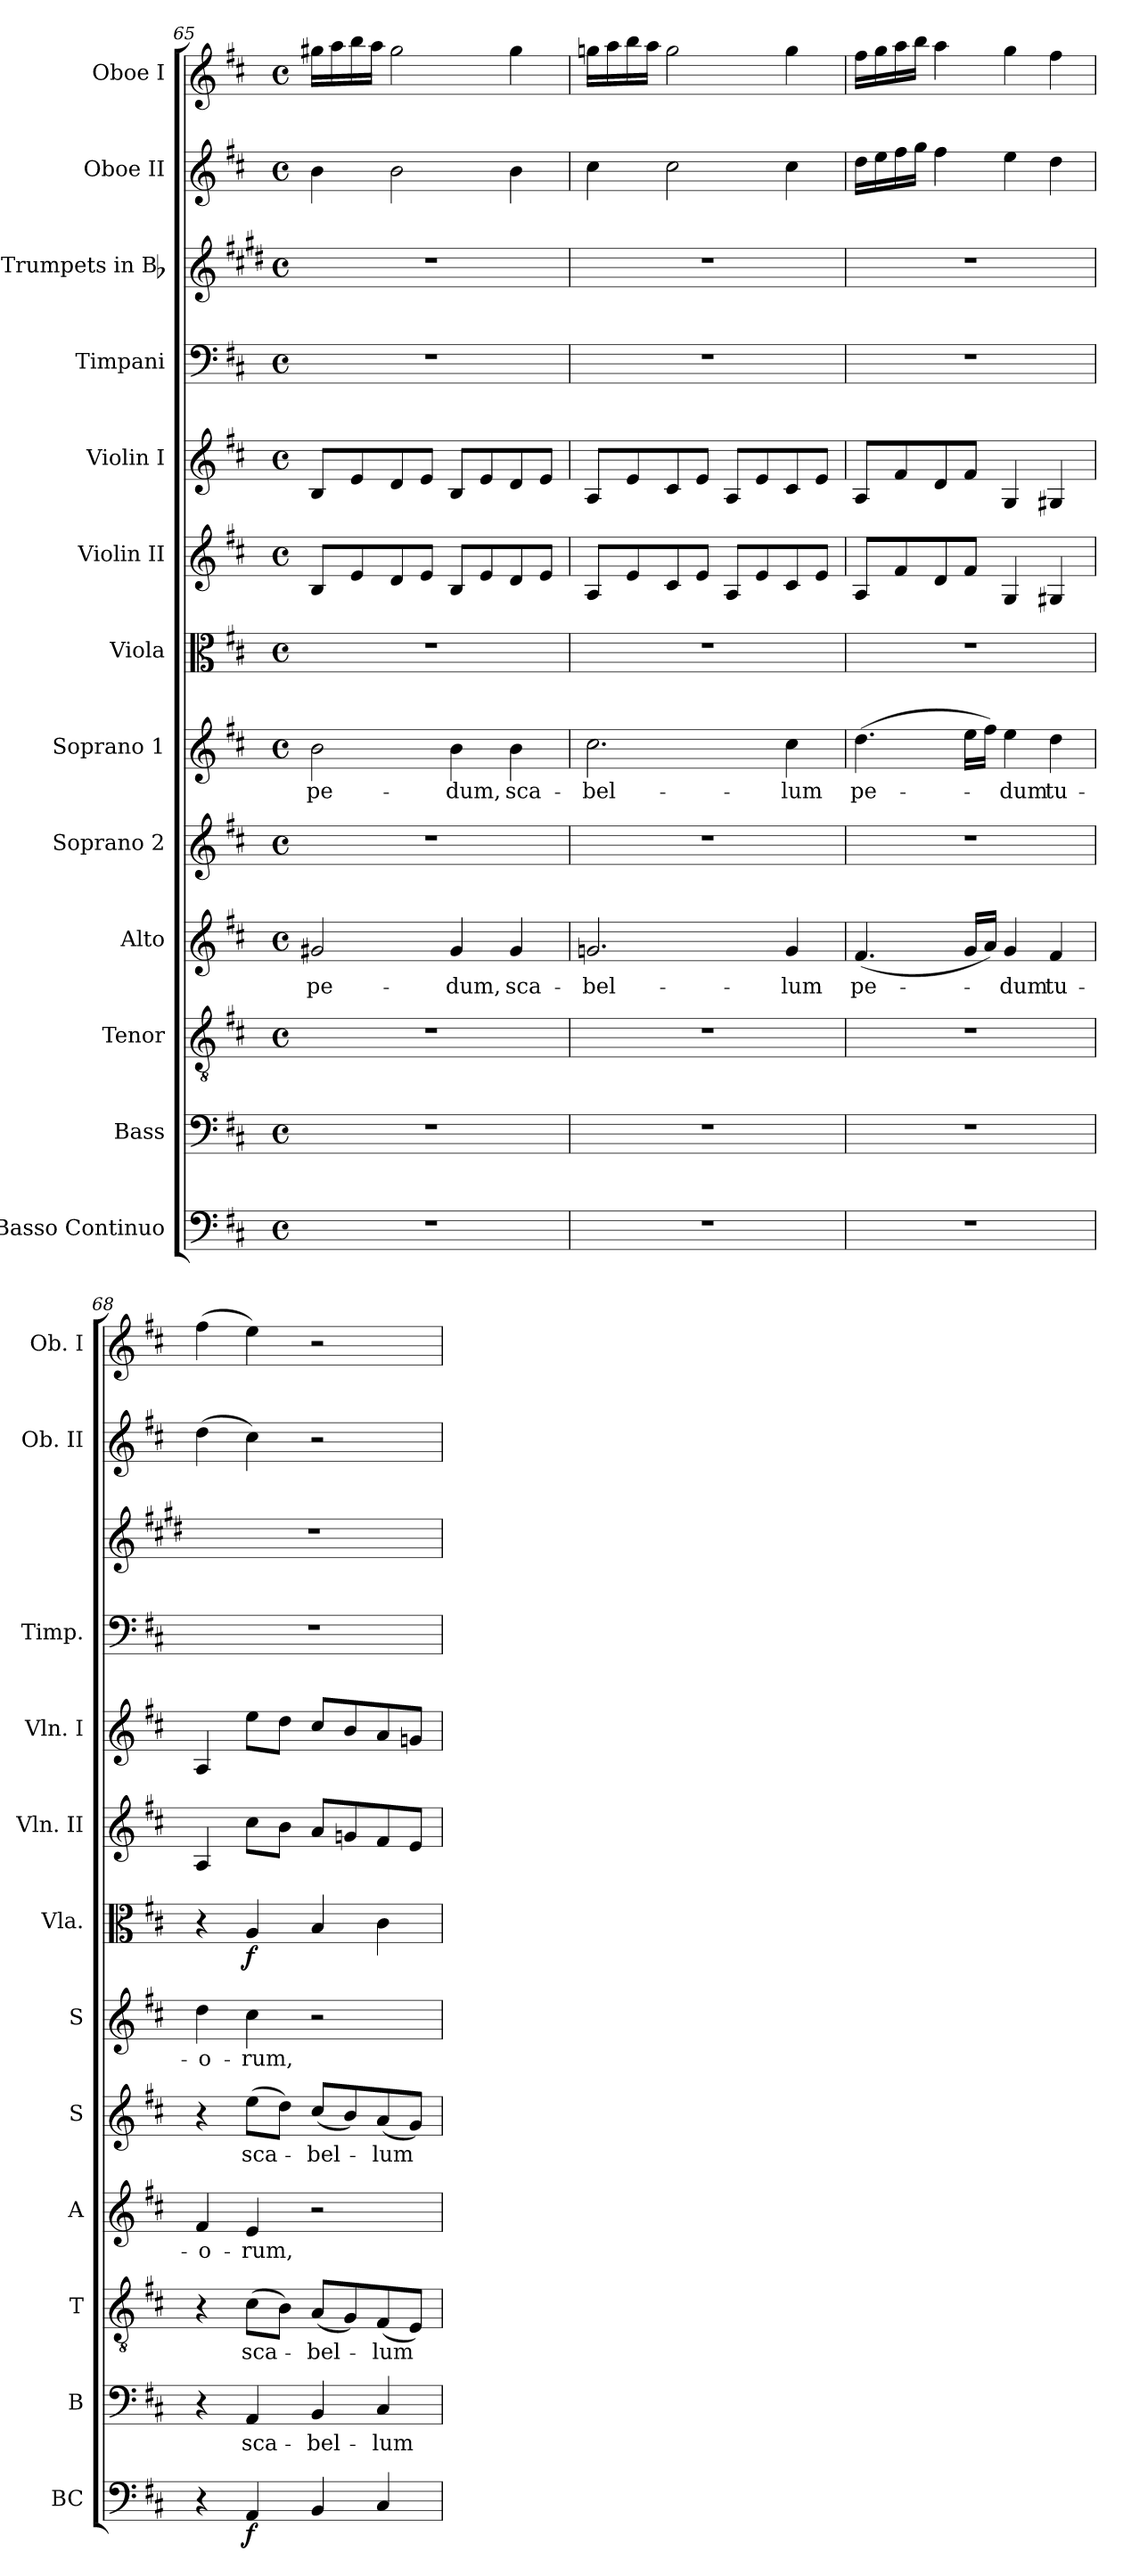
**kern	**dynam	**kern	**text	**kern	**text	**kern	**text	**kern	**text	**kern	**text	**kern	**dynam	**kern	**kern	**kern	**kern	**kern	**kern
*part13	*part13	*part12	*part12	*part11	*part11	*part10	*part10	*part9	*part9	*part8	*part8	*part7	*part7	*part6	*part5	*part4	*part3	*part2	*part1
*staff13	*staff13	*staff12	*staff12	*staff11	*staff11	*staff10	*staff10	*staff9	*staff9	*staff8	*staff8	*staff7	*staff7	*staff6	*staff5	*staff4	*staff3	*staff2	*staff1
*I"Basso Continuo	*	*I"Bass	*	*I"Tenor	*	*I"Alto	*	*I"Soprano 2	*	*I"Soprano 1	*	*I"Viola	*	*I"Violin II	*I"Violin I	*I"Timpani	*I"Trumpets in Bb	*I"Oboe II	*I"Oboe I
*I'BC	*	*I'B	*	*I'T	*	*I'A	*	*I'S	*	*I'S	*	*I'Vla.	*	*I'Vln. II	*I'Vln. I	*I'Timp.	*	*I'Ob. II	*I'Ob. I
*clefF4	*	*clefF4	*	*clefGv2	*	*clefG2	*	*clefG2	*	*clefG2	*	*clefC3	*	*clefG2	*clefG2	*clefF4	*clefG2	*clefG2	*clefG2
*	*	*	*	*	*	*	*	*	*	*	*	*	*	*	*	*	*ITrd1c2	*	*
*k[f#c#]	*	*k[f#c#]	*	*k[f#c#]	*	*k[f#c#]	*	*k[f#c#]	*	*k[f#c#]	*	*k[f#c#]	*	*k[f#c#]	*k[f#c#]	*k[f#c#]	*k[f#c#]	*k[f#c#]	*k[f#c#]
*D:	*	*D:	*	*D:	*	*D:	*	*D:	*	*D:	*	*D:	*	*D:	*D:	*D:	*D:	*D:	*D:
*M4/4	*	*M4/4	*	*M4/4	*	*M4/4	*	*M4/4	*	*M4/4	*	*M4/4	*	*M4/4	*M4/4	*M4/4	*M4/4	*M4/4	*M4/4
*met(c)	*	*met(c)	*	*met(c)	*	*met(c)	*	*met(c)	*	*met(c)	*	*met(c)	*	*met(c)	*met(c)	*met(c)	*met(c)	*met(c)	*met(c)
=65	=65	=65	=65	=65	=65	=65	=65	=65	=65	=65	=65	=65	=65	=65	=65	=65	=65	=65	=65
!	!	!	!	!	!	!	!LO:LY:b	!	!	!	!LO:LY:b	!	!	!	!	!	!	!	!
1r	.	1r	.	1r	.	2g#X/	pe-	1r	.	2b\	pe-	1r	.	8B/L	8B/L	1r	1r	4b\	16gg#X\LL
.	.	.	.	.	.	.	.	.	.	.	.	.	.	.	.	.	.	.	16aa\
.	.	.	.	.	.	.	.	.	.	.	.	.	.	8e/	8e/	.	.	.	16bb\
.	.	.	.	.	.	.	.	.	.	.	.	.	.	.	.	.	.	.	16aa\JJ
.	.	.	.	.	.	.	.	.	.	.	.	.	.	8d/	8d/	.	.	2b\	2gg#\
.	.	.	.	.	.	.	.	.	.	.	.	.	.	8e/J	8e/J	.	.	.	.
!	!	!	!	!	!	!	!LO:LY:b	!	!	!	!LO:LY:b	!	!	!	!	!	!	!	!
.	.	.	.	.	.	4g#/	-dum,	.	.	4b\	-dum,	.	.	8B/L	8B/L	.	.	.	.
.	.	.	.	.	.	.	.	.	.	.	.	.	.	8e/	8e/	.	.	.	.
!	!	!	!	!	!	!	!LO:LY:b	!	!	!	!LO:LY:b	!	!	!	!	!	!	!	!
.	.	.	.	.	.	4g#/	sca-	.	.	4b\	sca-	.	.	8d/	8d/	.	.	4b\	4gg#\
.	.	.	.	.	.	.	.	.	.	.	.	.	.	8e/J	8e/J	.	.	.	.
=66	=66	=66	=66	=66	=66	=66	=66	=66	=66	=66	=66	=66	=66	=66	=66	=66	=66	=66	=66
!	!	!	!	!	!	!	!LO:LY:b	!	!	!	!LO:LY:b	!	!	!	!	!	!	!	!
1r	.	1r	.	1r	.	2.gn/	-bel-	1r	.	2.cc#\	-bel-	1r	.	8A/L	8A/L	1r	1r	4cc#\	16ggn\LL
.	.	.	.	.	.	.	.	.	.	.	.	.	.	.	.	.	.	.	16aa\
.	.	.	.	.	.	.	.	.	.	.	.	.	.	8e/	8e/	.	.	.	16bb\
.	.	.	.	.	.	.	.	.	.	.	.	.	.	.	.	.	.	.	16aa\JJ
.	.	.	.	.	.	.	.	.	.	.	.	.	.	8c#/	8c#/	.	.	2cc#\	2gg\
.	.	.	.	.	.	.	.	.	.	.	.	.	.	8e/J	8e/J	.	.	.	.
.	.	.	.	.	.	.	.	.	.	.	.	.	.	8A/L	8A/L	.	.	.	.
.	.	.	.	.	.	.	.	.	.	.	.	.	.	8e/	8e/	.	.	.	.
!	!	!	!	!	!	!	!LO:LY:b	!	!	!	!LO:LY:b	!	!	!	!	!	!	!	!
.	.	.	.	.	.	4g/	-lum	.	.	4cc#\	-lum	.	.	8c#/	8c#/	.	.	4cc#\	4gg\
.	.	.	.	.	.	.	.	.	.	.	.	.	.	8e/J	8e/J	.	.	.	.
!!LO:PB:g=z
=67	=67	=67	=67	=67	=67	=67	=67	=67	=67	=67	=67	=67	=67	=67	=67	=67	=67	=67	=67
!	!	!	!	!	!	!	!LO:LY:b	!	!	!	!LO:LY:b	!	!	!	!	!	!	!	!
1r	.	1r	.	1r	.	(<4.f#/	pe-	1r	.	(4.dd\	pe-	1r	.	8A/L	8A/L	1r	1r	16dd\LL	16ff#\LL
.	.	.	.	.	.	.	.	.	.	.	.	.	.	.	.	.	.	16ee\	16gg\
.	.	.	.	.	.	.	.	.	.	.	.	.	.	8f#/	8f#/	.	.	16ff#\	16aa\
.	.	.	.	.	.	.	.	.	.	.	.	.	.	.	.	.	.	16gg\JJ	16bb\JJ
.	.	.	.	.	.	.	.	.	.	.	.	.	.	8d/	8d/	.	.	4ff#\	4aa\
.	.	.	.	.	.	16g/LL	.	.	.	16ee\LL	.	.	.	8f#/J	8f#/J	.	.	.	.
.	.	.	.	.	.	16a/JJ)	.	.	.	16ff#\JJ)	.	.	.	.	.	.	.	.	.
!	!	!	!	!	!	!	!LO:LY:b	!	!	!	!LO:LY:b	!	!	!	!	!	!	!	!
.	.	.	.	.	.	4g/	-dum	.	.	4ee\	-dum	.	.	4G/	4G/	.	.	4ee\	4gg\
!	!	!	!	!	!	!	!LO:LY:b	!	!	!	!LO:LY:b	!	!	!	!	!	!	!	!
.	.	.	.	.	.	4f#/	tu-	.	.	4dd\	tu-	.	.	4G#X/	4G#X/	.	.	4dd\	4ff#\
=68	=68	=68	=68	=68	=68	=68	=68	=68	=68	=68	=68	=68	=68	=68	=68	=68	=68	=68	=68
!	!	!	!	!	!	!	!LO:LY:b	!	!	!	!LO:LY:b	!	!	!	!	!	!	!	!
4r	.	4r	.	4r	.	4f#/	-o-	4r	.	4dd\	-o-	4r	.	4A/	4A/	1r	1r	(4dd\	(4ff#\
!	!LO:DY:b	!	!LO:LY:b	!	!LO:LY:b	!	!LO:LY:b	!	!LO:LY:b	!	!LO:LY:b	!	!LO:DY:b	!	!	!	!	!	!
4AA/	f	4AA/	sca-	(8c#\L	sca-	4e/	-rum,	(8ee\L	sca-	4cc#\	-rum,	4A/	f	8cc#\L	8ee\L	.	.	4cc#\)	4ee\)
.	.	.	.	8B\J)	.	.	.	8dd\J)	.	.	.	.	.	8b\J	8dd\J	.	.	.	.
!	!	!	!LO:LY:b	!	!LO:LY:b	!	!	!	!LO:LY:b	!	!	!	!	!	!	!	!	!	!
4BB/	.	4BB/	-bel-	(<8A/L	-bel-	2r	.	(<8cc#/L	-bel-	2r	.	4B/	.	8a/L	8cc#/L	.	.	2r	2r
.	.	.	.	8G/)	.	.	.	8b/)	.	.	.	.	.	8gni/	8b/	.	.	.	.
!	!	!	!LO:LY:b	!	!LO:LY:b	!	!	!	!LO:LY:b	!	!	!	!	!	!	!	!	!	!
4C#/	.	4C#/	-lum	(<8F#/	-lum	.	.	(<8a/	-lum	.	.	4c#\	.	8f#/	8a/	.	.	.	.
.	.	.	.	8E/J)	.	.	.	8g/J)	.	.	.	.	.	8e/J	8gni/J	.	.	.	.
=	=	=	=	=	=	=	=	=	=	=	=	=	=	=	=	=	=	=	=
*-	*-	*-	*-	*-	*-	*-	*-	*-	*-	*-	*-	*-	*-	*-	*-	*-	*-	*-	*-
